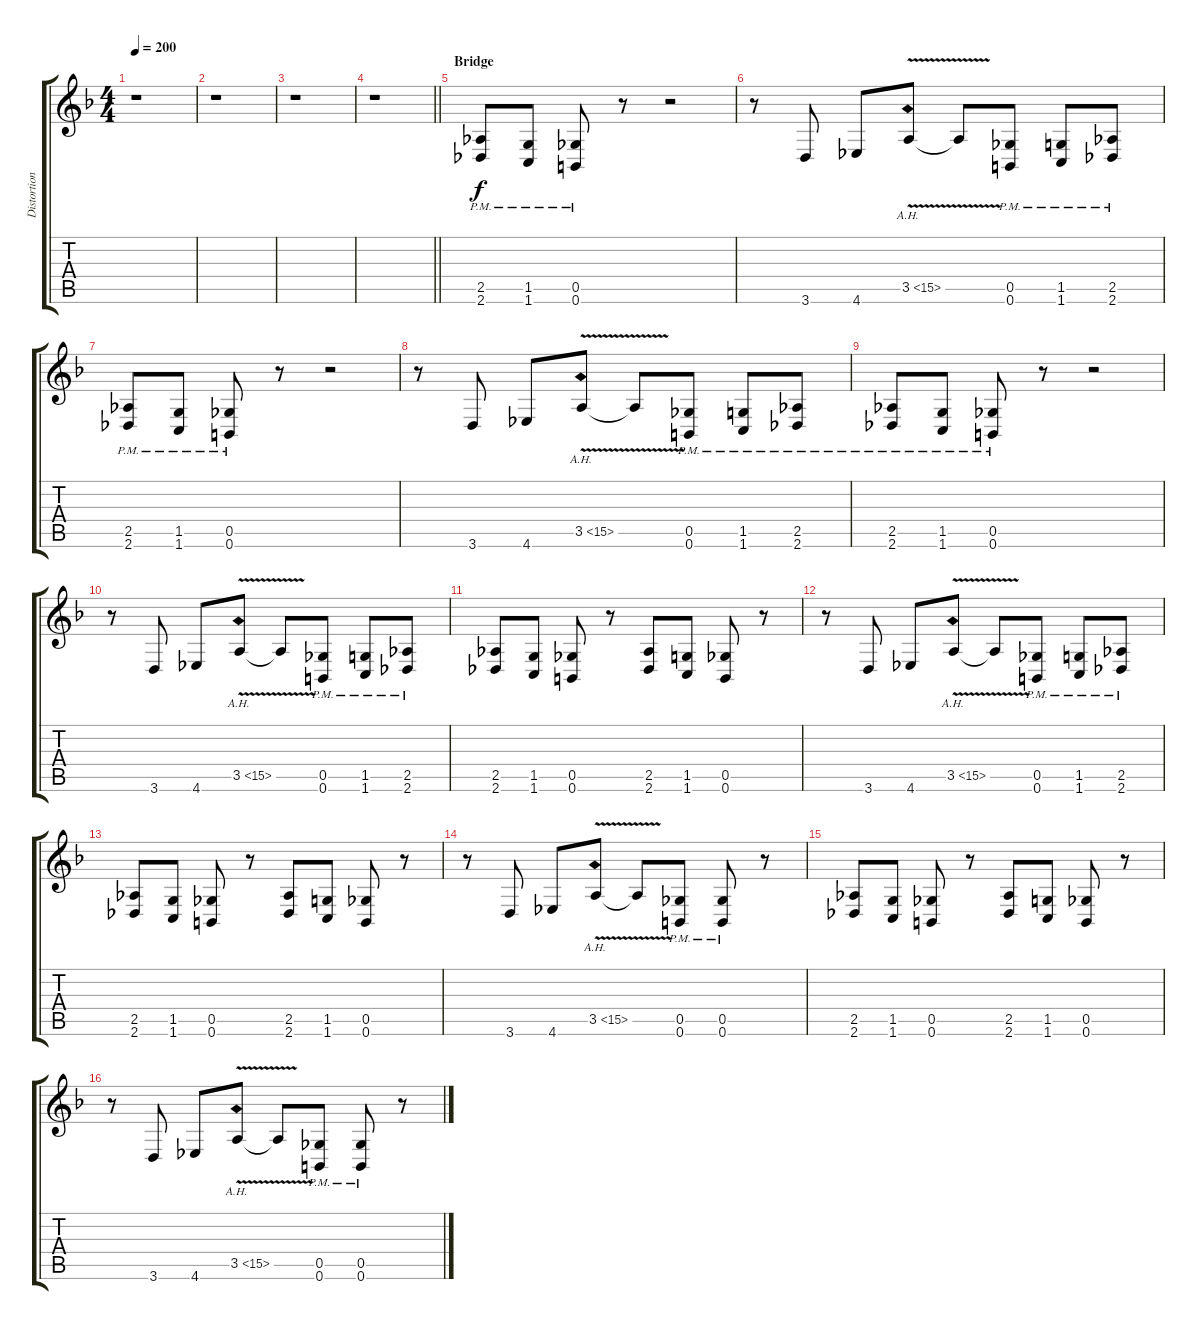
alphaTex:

\track ("Distortion guitar" "Distortion") {instrument distortionguitar}
\staff {score tabs}
\tuning (Db4 Ab3 E3 B2 Gb2 B1) {hide}
\ts (4 4)
\tempo 200
\clef g2
\ks f
r.1{dy f} |
r.1 |
r.1 |
\barLineRight lightlight
r.1 |
\section ("" "Bridge")
(2.5{pm} 2.6{pm}).8 (1.5{pm} 1.6{pm}).8 (0.5{pm} 0.6{pm}).8 r.8 r.2 |
r.8 3.6.8 4.6.8 3.5{ah 12 v}.8 3.5{t}.8 (0.5{pm} 0.6{pm}).8 (1.5{pm} 1.6{pm}).8 (2.5{pm} 2.6{pm}).8 |
(2.5{pm} 2.6{pm}).8 (1.5{pm} 1.6{pm}).8 (0.5{pm} 0.6{pm}).8 r.8 r.2 |
r.8 3.6.8 4.6.8 3.5{ah 12 v}.8 3.5{t}.8 (0.5{pm} 0.6{pm}).8 (1.5{pm} 1.6{pm}).8 (2.5{pm} 2.6{pm}).8 |
(2.5{pm} 2.6{pm}).8 (1.5{pm} 1.6{pm}).8 (0.5{pm} 0.6{pm}).8 r.8 r.2 |
r.8 3.6.8 4.6.8 3.5{ah 12 v}.8 3.5{t}.8 (0.5{pm} 0.6{pm}).8 (1.5{pm} 1.6{pm}).8 (2.5{pm} 2.6{pm}).8 |
(2.5 2.6).8 (1.5 1.6).8 (0.5 0.6).8 r.8 (2.5 2.6).8 (1.5 1.6).8 (0.5 0.6).8 r.8 |
r.8 3.6.8 4.6.8 3.5{ah 12 v}.8 3.5{t}.8 (0.5{pm} 0.6{pm}).8 (1.5{pm} 1.6{pm}).8 (2.5{pm} 2.6{pm}).8 |
(2.5 2.6).8 (1.5 1.6).8 (0.5 0.6).8 r.8 (2.5 2.6).8 (1.5 1.6).8 (0.5 0.6).8 r.8 |
r.8 3.6.8 4.6.8 3.5{ah 12 v}.8 3.5{t}.8 (0.5{pm} 0.6{pm}).8 (0.5{pm} 0.6{pm}).8 r.8 |
(2.5 2.6).8 (1.5 1.6).8 (0.5 0.6).8 r.8 (2.5 2.6).8 (1.5 1.6).8 (0.5 0.6).8 r.8 |
r.8 3.6.8 4.6.8 3.5{ah 12 v}.8 3.5{t}.8 (0.5{pm} 0.6{pm}).8 (0.5{pm} 0.6{pm}).8 r.8
